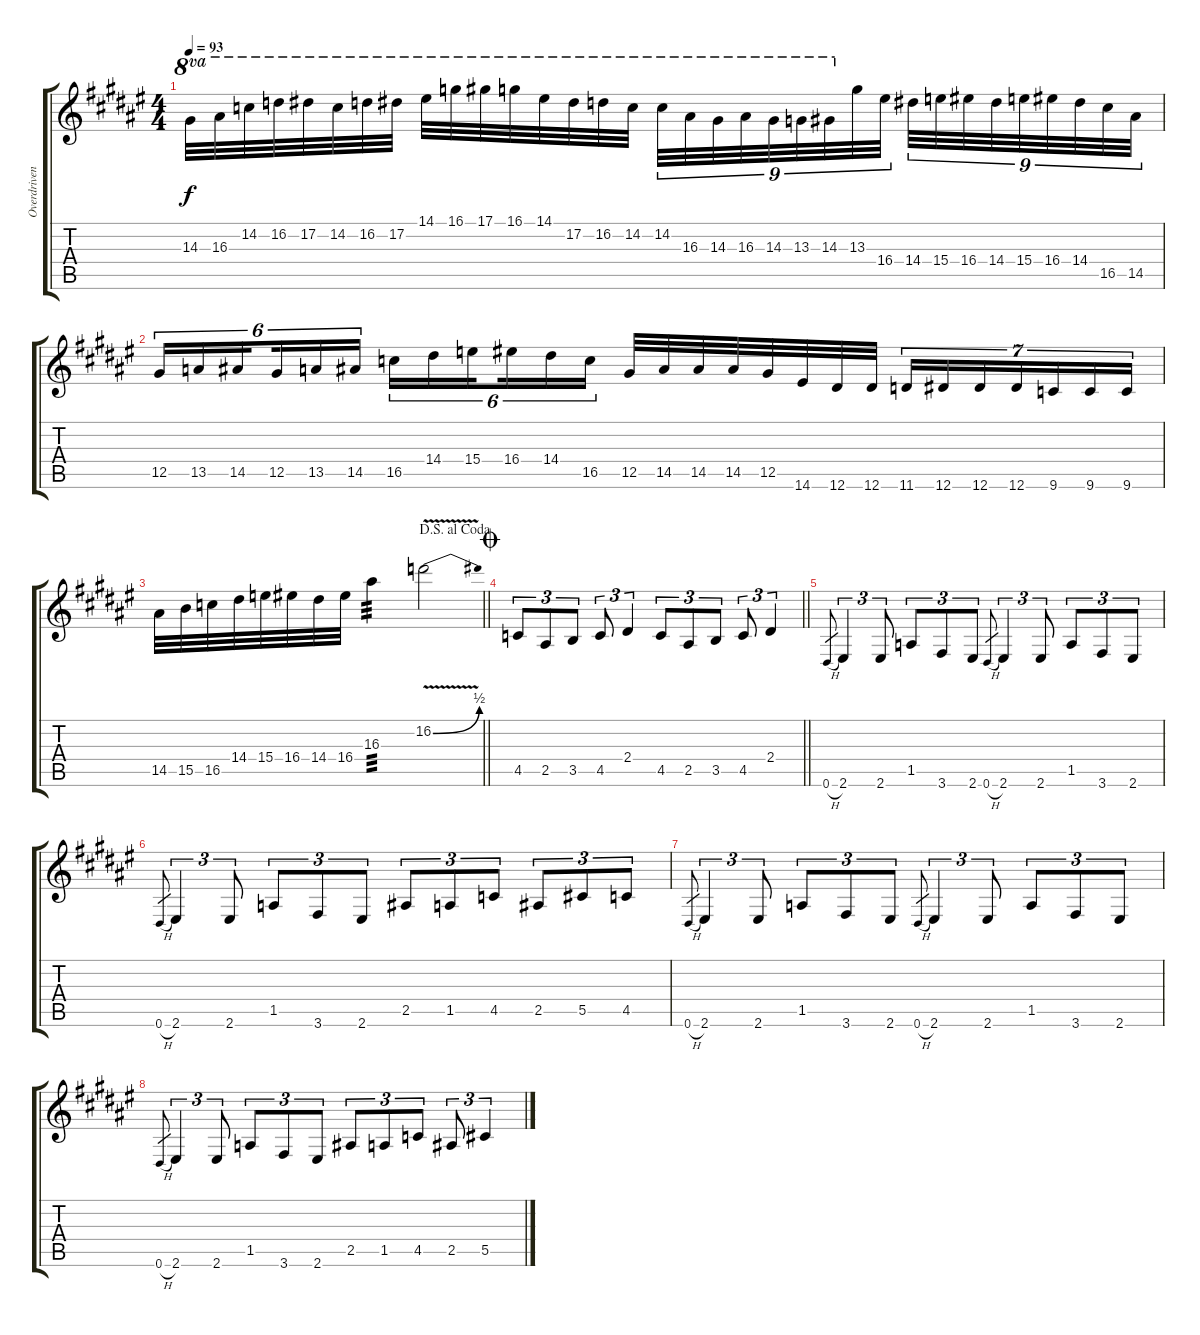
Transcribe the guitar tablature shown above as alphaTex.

\track ("Overdriven" "Overdriven") {instrument overdrivenguitar}
\staff {score tabs}
\tuning (Eb4 Bb3 Gb3 Db3 Ab2 Eb2) {hide}
\ts (4 4)
\tempo 93
\clef g2
\ks d#minor
14.3.32{ot 8va dy f} 16.3.32{ot 8va} 14.2.32{ot 8va} 16.2.32{ot 8va} 17.2.32{ot 8va} 14.2.32{ot 8va} 16.2.32{ot 8va} 17.2.32{ot 8va} 14.1.32{ot 8va} 16.1.32{ot 8va} 17.1.32{ot 8va} 16.1.32{ot 8va} 14.1.32{ot 8va} 17.2.32{ot 8va} 16.2.32{ot 8va} 14.2.32{ot 8va} 14.2.32{tu (9 8) ot 8va} 16.3.32{tu (9 8) ot 8va} 14.3.32{tu (9 8) ot 8va} 16.3.32{tu (9 8) ot 8va} 14.3.32{tu (9 8) ot 8va} 13.3.32{tu (9 8) ot 8va} 14.3.32{tu (9 8) ot 8va} 13.3.32{tu (9 8)} 16.4.32{tu (9 8) beam splitsecondary} 14.4.32{tu (9 8)} 15.4.32{tu (9 8)} 16.4.32{tu (9 8)} 14.4.32{tu (9 8)} 15.4.32{tu (9 8)} 16.4.32{tu (9 8)} 14.4.32{tu (9 8)} 16.5.32{tu (9 8)} 14.5.32{tu (9 8)} |
\ks f#
12.5.16{tu (6 4)} 13.5.16{tu (6 4)} 14.5.16{tu (6 4) beam splitsecondary} 12.5.16{tu (6 4)} 13.5.16{tu (6 4)} 14.5.16{tu (6 4)} 16.5.16{tu (6 4)} 14.4.16{tu (6 4)} 15.4.16{tu (6 4) beam splitsecondary} 16.4.16{tu (6 4)} 14.4.16{tu (6 4)} 16.5.16{tu (6 4)} 12.5.32 14.5.32 14.5.32 14.5.32 12.5.32 14.6.32 12.6.32 12.6.32 11.6.16{tu (7 4)} 12.6.16{tu (7 4)} 12.6.16{tu (7 4)} 12.6.16{tu (7 4)} 9.6.16{tu (7 4)} 9.6.16{tu (7 4)} 9.6.16{tu (7 4)} |
\jump dalsegnoalcoda
\barLineRight lightlight
\ks d#minor
14.5.32 15.5.32 16.5.32 14.4.32 15.4.32 16.4.32 14.4.32 16.4.32 16.3.4{tp 3} 16.2{be (bend 0 0 60 2) v}.2 |
\jump coda
\barLineRight lightlight
4.5.8{tu (3 2)} 2.5.8{tu (3 2)} 3.5.8{tu (3 2)} 4.5.8{tu (3 2)} 2.4.4{tu (3 2)} 4.5.8{tu (3 2)} 2.5.8{tu (3 2)} 3.5.8{tu (3 2)} 4.5.8{tu (3 2)} 2.4.4{tu (3 2)} |
\section ("" " ")
0.6{h}.8{gr} 2.6.4{tu (3 2)} 2.6.8{tu (3 2)} 1.5.8{tu (3 2)} 3.6.8{tu (3 2)} 2.6.8{tu (3 2)} 0.6{h}.8{gr} 2.6.4{tu (3 2)} 2.6.8{tu (3 2)} 1.5.8{tu (3 2)} 3.6.8{tu (3 2)} 2.6.8{tu (3 2)} |
0.6{h}.8{gr} 2.6.4{tu (3 2)} 2.6.8{tu (3 2)} 1.5.8{tu (3 2)} 3.6.8{tu (3 2)} 2.6.8{tu (3 2)} 2.5.8{tu (3 2)} 1.5.8{tu (3 2)} 4.5.8{tu (3 2)} 2.5.8{tu (3 2)} 5.5.8{tu (3 2)} 4.5.8{tu (3 2)} |
0.6{h}.8{gr} 2.6.4{tu (3 2)} 2.6.8{tu (3 2)} 1.5.8{tu (3 2)} 3.6.8{tu (3 2)} 2.6.8{tu (3 2)} 0.6{h}.8{gr} 2.6.4{tu (3 2)} 2.6.8{tu (3 2)} 1.5.8{tu (3 2)} 3.6.8{tu (3 2)} 2.6.8{tu (3 2)} |
0.6{h}.8{gr} 2.6.4{tu (3 2)} 2.6.8{tu (3 2)} 1.5.8{tu (3 2)} 3.6.8{tu (3 2)} 2.6.8{tu (3 2)} 2.5.8{tu (3 2)} 1.5.8{tu (3 2)} 4.5.8{tu (3 2)} 2.5.8{tu (3 2)} 5.5.4{tu (3 2)}
